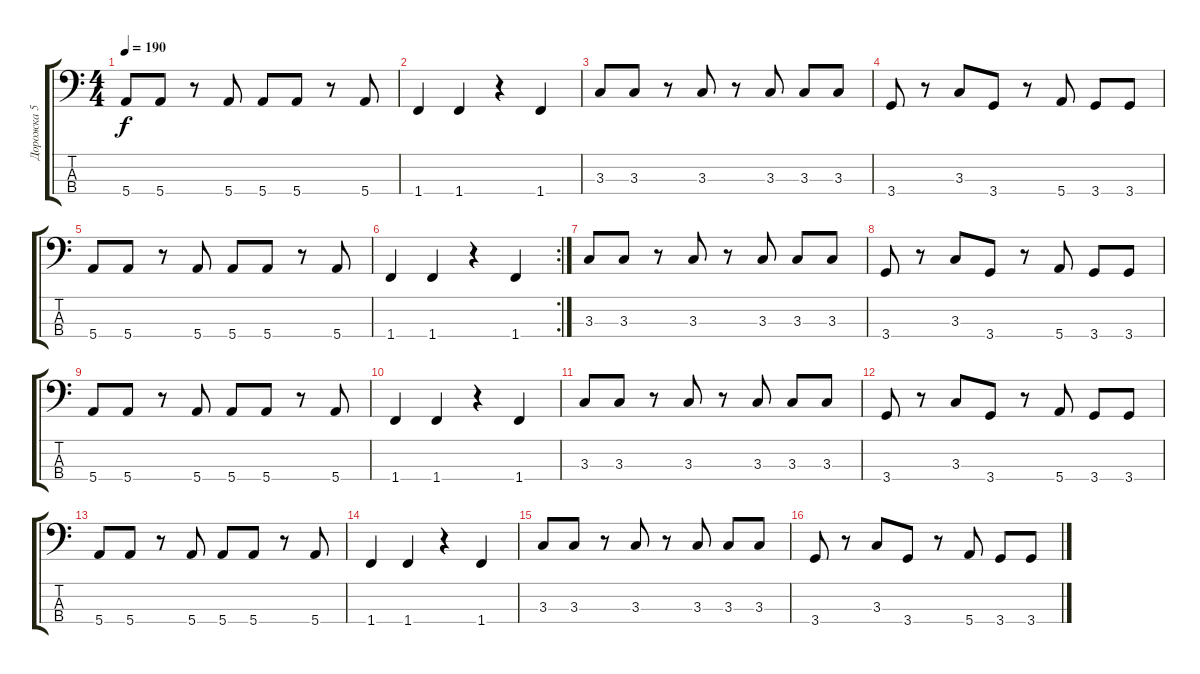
\track ("Дорожка 5" "Дорожка 5") {instrument electricbassfinger}
\staff {score tabs}
\tuning (G2 D2 A1 E1) {hide}
\ts (4 4)
\tempo 190
\clef f4
\ks c
5.4.8{dy f} 5.4.8 r.8 5.4.8 5.4.8 5.4.8 r.8 5.4.8 |
1.4.4 1.4.4 r.4 1.4.4 |
3.3.8 3.3.8 r.8 3.3.8 r.8 3.3.8 3.3.8 3.3.8 |
3.4.8 r.8 3.3.8 3.4.8 r.8 5.4.8 3.4.8 3.4.8 |
5.4.8 5.4.8 r.8 5.4.8 5.4.8 5.4.8 r.8 5.4.8 |
\rc 2
1.4.4 1.4.4 r.4 1.4.4 |
3.3.8 3.3.8 r.8 3.3.8 r.8 3.3.8 3.3.8 3.3.8 |
3.4.8 r.8 3.3.8 3.4.8 r.8 5.4.8 3.4.8 3.4.8 |
5.4.8 5.4.8 r.8 5.4.8 5.4.8 5.4.8 r.8 5.4.8 |
1.4.4 1.4.4 r.4 1.4.4 |
3.3.8 3.3.8 r.8 3.3.8 r.8 3.3.8 3.3.8 3.3.8 |
3.4.8 r.8 3.3.8 3.4.8 r.8 5.4.8 3.4.8 3.4.8 |
5.4.8 5.4.8 r.8 5.4.8 5.4.8 5.4.8 r.8 5.4.8 |
1.4.4 1.4.4 r.4 1.4.4 |
3.3.8 3.3.8 r.8 3.3.8 r.8 3.3.8 3.3.8 3.3.8 |
3.4.8 r.8 3.3.8 3.4.8 r.8 5.4.8 3.4.8 3.4.8
